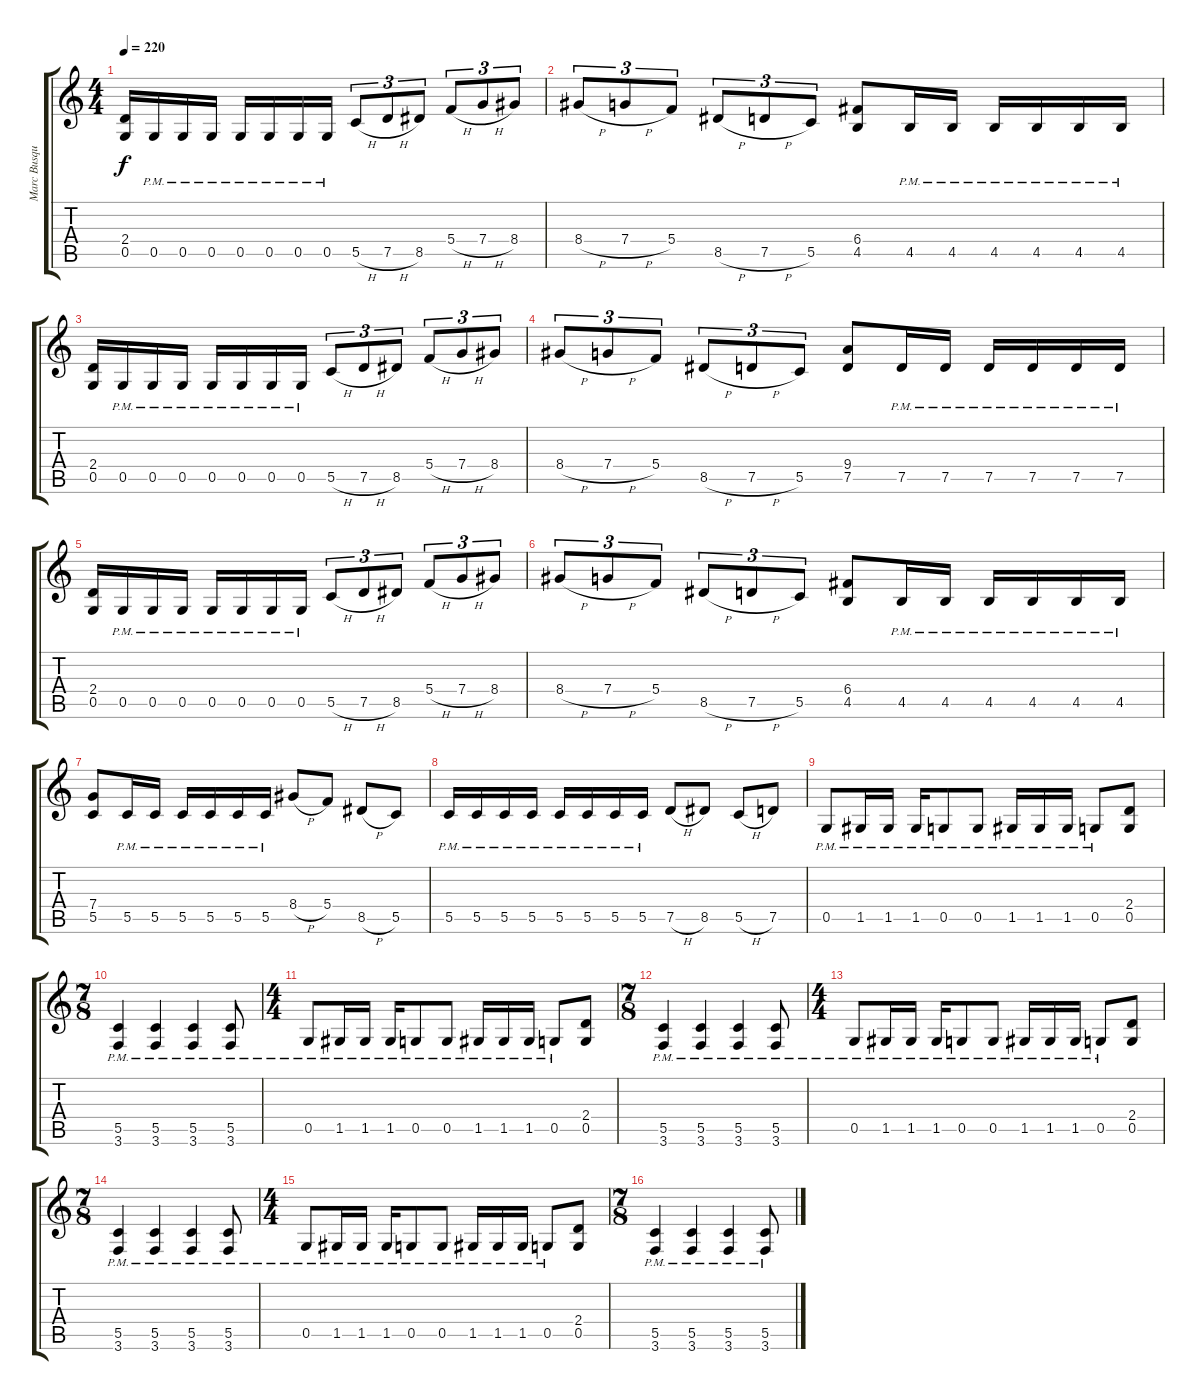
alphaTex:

\track ("Marc Busque" "Marc Busqu") {instrument distortionguitar}
\staff {score tabs}
\tuning (D4 A3 F3 C3 G2 D2) {hide}
\ts (4 4)
\tempo 220
\clef g2
\ks c
(2.4 0.5).16{dy f} 0.5{pm}.16 0.5{pm}.16 0.5{pm}.16 0.5{pm}.16 0.5{pm}.16 0.5{pm}.16 0.5{pm}.16 5.5{h}.8{tu (3 2)} 7.5{h}.8{tu (3 2)} 8.5.8{tu (3 2)} 5.4{h}.8{tu (3 2)} 7.4{h}.8{tu (3 2)} 8.4.8{tu (3 2)} |
8.4{h}.8{tu (3 2)} 7.4{h}.8{tu (3 2)} 5.4.8{tu (3 2)} 8.5{h}.8{tu (3 2)} 7.5{h}.8{tu (3 2)} 5.5.8{tu (3 2)} (6.4 4.5).8 4.5{pm}.16 4.5{pm}.16 4.5{pm}.16 4.5{pm}.16 4.5{pm}.16 4.5{pm}.16 |
(2.4 0.5).16 0.5{pm}.16 0.5{pm}.16 0.5{pm}.16 0.5{pm}.16 0.5{pm}.16 0.5{pm}.16 0.5{pm}.16 5.5{h}.8{tu (3 2)} 7.5{h}.8{tu (3 2)} 8.5.8{tu (3 2)} 5.4{h}.8{tu (3 2)} 7.4{h}.8{tu (3 2)} 8.4.8{tu (3 2)} |
8.4{h}.8{tu (3 2)} 7.4{h}.8{tu (3 2)} 5.4.8{tu (3 2)} 8.5{h}.8{tu (3 2)} 7.5{h}.8{tu (3 2)} 5.5.8{tu (3 2)} (9.4 7.5).8 7.5{pm}.16 7.5{pm}.16 7.5{pm}.16 7.5{pm}.16 7.5{pm}.16 7.5{pm}.16 |
(2.4 0.5).16 0.5{pm}.16 0.5{pm}.16 0.5{pm}.16 0.5{pm}.16 0.5{pm}.16 0.5{pm}.16 0.5{pm}.16 5.5{h}.8{tu (3 2)} 7.5{h}.8{tu (3 2)} 8.5.8{tu (3 2)} 5.4{h}.8{tu (3 2)} 7.4{h}.8{tu (3 2)} 8.4.8{tu (3 2)} |
8.4{h}.8{tu (3 2)} 7.4{h}.8{tu (3 2)} 5.4.8{tu (3 2)} 8.5{h}.8{tu (3 2)} 7.5{h}.8{tu (3 2)} 5.5.8{tu (3 2)} (6.4 4.5).8 4.5{pm}.16 4.5{pm}.16 4.5{pm}.16 4.5{pm}.16 4.5{pm}.16 4.5{pm}.16 |
(7.4 5.5).8 5.5{pm}.16 5.5{pm}.16 5.5{pm}.16 5.5{pm}.16 5.5{pm}.16 5.5{pm}.16 8.4{h}.8 5.4.8 8.5{h}.8 5.5.8 |
5.5{pm}.16 5.5{pm}.16 5.5{pm}.16 5.5{pm}.16 5.5{pm}.16 5.5{pm}.16 5.5{pm}.16 5.5{pm}.16 7.5{h}.8 8.5.8 5.5{h}.8 7.5.8 |
0.5{pm}.8 1.5{pm}.16 1.5{pm}.16 1.5{pm}.16 0.5{pm}.8 0.5{pm}.8 1.5{pm}.16 1.5{pm}.16 1.5{pm}.16 0.5{pm}.8 (2.4 0.5).8 |
\ts (7 8)
(5.5{pm} 3.6{pm}).4 (5.5{pm} 3.6{pm}).4 (5.5{pm} 3.6{pm}).4 (5.5{pm} 3.6{pm}).8 |
\ts (4 4)
0.5{pm}.8 1.5{pm}.16 1.5{pm}.16 1.5{pm}.16 0.5{pm}.8 0.5{pm}.8 1.5{pm}.16 1.5{pm}.16 1.5{pm}.16 0.5{pm}.8 (2.4 0.5).8 |
\ts (7 8)
(5.5{pm} 3.6{pm}).4 (5.5{pm} 3.6{pm}).4 (5.5{pm} 3.6{pm}).4 (5.5{pm} 3.6{pm}).8 |
\ts (4 4)
0.5{pm}.8 1.5{pm}.16 1.5{pm}.16 1.5{pm}.16 0.5{pm}.8 0.5{pm}.8 1.5{pm}.16 1.5{pm}.16 1.5{pm}.16 0.5{pm}.8 (2.4 0.5).8 |
\ts (7 8)
(5.5{pm} 3.6{pm}).4 (5.5{pm} 3.6{pm}).4 (5.5{pm} 3.6{pm}).4 (5.5{pm} 3.6{pm}).8 |
\ts (4 4)
0.5{pm}.8 1.5{pm}.16 1.5{pm}.16 1.5{pm}.16 0.5{pm}.8 0.5{pm}.8 1.5{pm}.16 1.5{pm}.16 1.5{pm}.16 0.5{pm}.8 (2.4 0.5).8 |
\ts (7 8)
(5.5{pm} 3.6{pm}).4 (5.5{pm} 3.6{pm}).4 (5.5{pm} 3.6{pm}).4 (5.5{pm} 3.6{pm}).8
